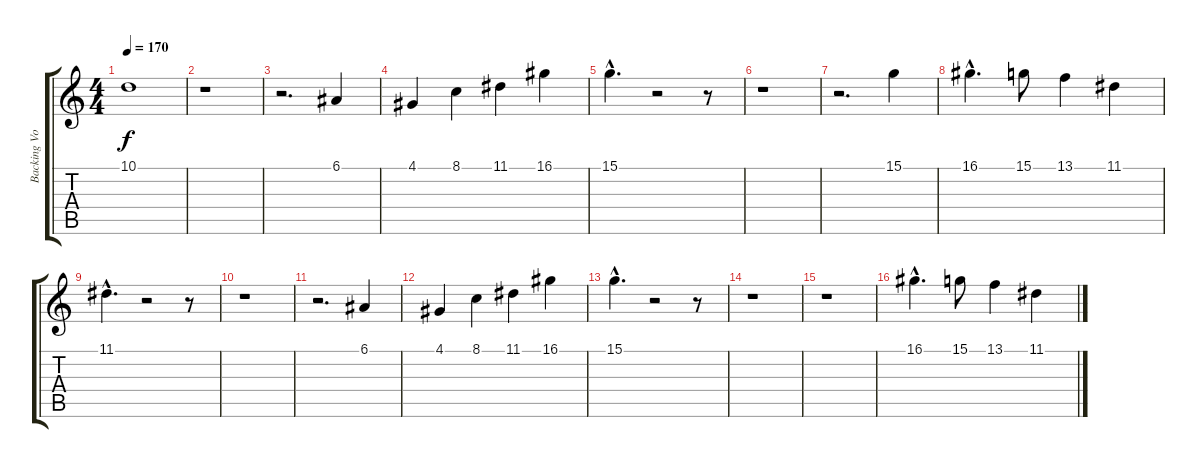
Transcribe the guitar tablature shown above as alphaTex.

\track ("Backing Vocals Right" "Backing Vo") {instrument choiraahs}
\staff {score tabs}
\tuning (E4 B3 G3 D3 A2 E2) {hide}
\ts (4 4)
\tempo 170
\clef g2
\ks c
10.1.1{dy f} |
r.1 |
r.2{d} 6.1.4 |
4.1.4 8.1.4 11.1.4 16.1.4 |
15.1{hac}.4{d} r.2 r.8 |
r.1 |
r.2{d} 15.1.4 |
16.1{hac}.4{d} 15.1.8 13.1.4 11.1.4 |
11.1{hac}.4{d} r.2 r.8 |
r.1 |
r.2{d} 6.1.4 |
4.1.4 8.1.4 11.1.4 16.1.4 |
15.1{hac}.4{d} r.2 r.8 |
r.1 |
r.1 |
16.1{hac}.4{d} 15.1.8 13.1.4 11.1.4
